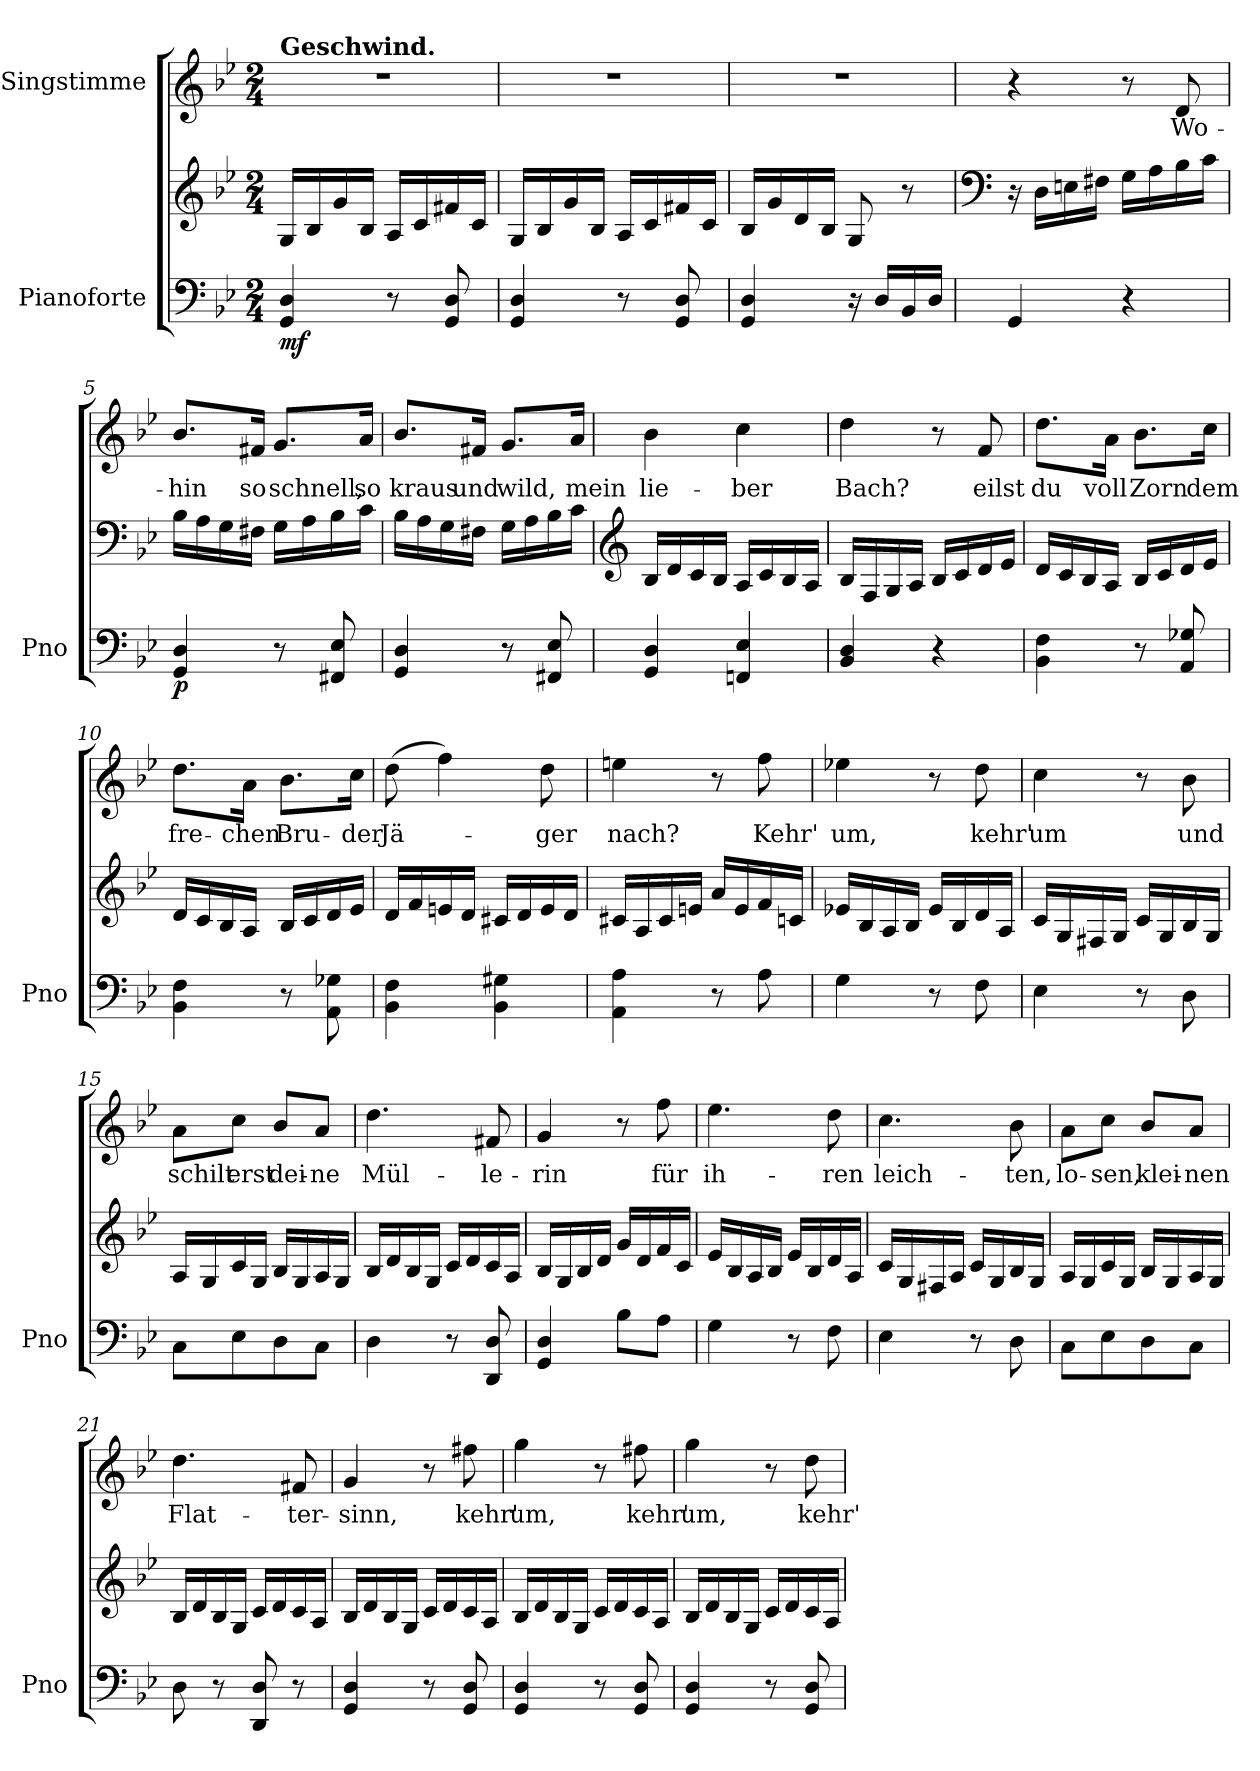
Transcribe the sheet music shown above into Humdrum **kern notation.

**kern	**kern	**dynam	**kern	**text
*part2	*part2	*part2	*part1	*part1
*staff3	*staff2	*staff2/3	*staff1	*staff1
*I"Pianoforte	*	*	*I"Singstimme	*
*I'Pno	*	*	*	*
*clefF4	*clefG2	*	*clefG2	*
*k[b-e-]	*k[b-e-]	*	*k[b-e-]	*
*M2/4	*M2/4	*	*M2/4	*
=1	=1	=1	=1	=1
!	!	!	!LO:TX:a:B:t=Geschwind.	!
!	!	!LO:DY:b=2	!	!
4GG/ 4D/	16G/LL	mf	2r	.
.	16B-/	.	.	.
.	16g/	.	.	.
.	16B-/JJ	.	.	.
8r	16A/LL	.	.	.
.	16c/	.	.	.
8GG/ 8D/	16f#X/	.	.	.
.	16c/JJ	.	.	.
=2	=2	=2	=2	=2
4GG/ 4D/	16G/LL	.	2r	.
.	16B-/	.	.	.
.	16g/	.	.	.
.	16B-/JJ	.	.	.
8r	16A/LL	.	.	.
.	16c/	.	.	.
8GG/ 8D/	16f#X/	.	.	.
.	16c/JJ	.	.	.
=3	=3	=3	=3	=3
4GG/ 4D/	16B-/LL	.	2r	.
.	16g/	.	.	.
.	16d/	.	.	.
.	16B-/JJ	.	.	.
16r	8G/	.	.	.
16D/LL	.	.	.	.
16BB-/	8r	.	.	.
16D/JJ	.	.	.	.
=4	=4	=4	=4	=4
*	*clefF4	*	*	*
4GG/	16r	.	4r	.
.	16D\LL	.	.	.
.	16En\	.	.	.
.	16F#X\JJ	.	.	.
4r	16G\LL	.	8r	.
.	16A\	.	.	.
.	16B-\	.	8d/	Wo-
.	16c\JJ	.	.	.
=5	=5	=5	=5	=5
!	!	!LO:DY:b=2	!	!
4GG/ 4D/	16B-\LL	p	8.b-/L	-hin
.	16A\	.	.	.
.	16G\	.	.	.
.	16F#X\JJ	.	16f#X/Jk	so
8r	16G\LL	.	8.g/L	schnell,
.	16A\	.	.	.
8FF#X/ 8E-/	16B-\	.	.	.
.	16c\JJ	.	16a/Jk	so
=6	=6	=6	=6	=6
4GG/ 4D/	16B-\LL	.	8.b-/L	kraus
.	16A\	.	.	.
.	16G\	.	.	.
.	16F#X\JJ	.	16f#X/Jk	und
8r	16G\LL	.	8.g/L	wild,
.	16A\	.	.	.
8FF#X/ 8E-/	16B-\	.	.	.
.	16c\JJ	.	16a/Jk	mein
=7	=7	=7	=7	=7
*	*clefG2	*	*	*
4GG/ 4D/	16B-/LL	.	4b-\	lie-
.	16d/	.	.	.
.	16c/	.	.	.
.	16B-/JJ	.	.	.
4FFn/ 4E-/	16A/LL	.	4cc\	-ber
.	16c/	.	.	.
.	16B-/	.	.	.
.	16A/JJ	.	.	.
=8	=8	=8	=8	=8
4BB-/ 4D/	16B-/LL	.	4dd\	Bach?
.	16F/	.	.	.
.	16G/	.	.	.
.	16A/JJ	.	.	.
4r	16B-/LL	.	8r	.
.	16c/	.	.	.
.	16d/	.	8f/	eilst
.	16e-/JJ	.	.	.
=9	=9	=9	=9	=9
4BB-\ 4F\	16d/LL	.	8.dd\L	du
.	16c/	.	.	.
.	16B-/	.	.	.
.	16A/JJ	.	16a\Jk	voll
8r	16B-/LL	.	8.b-\L	Zorn
.	16c/	.	.	.
8AA/ 8G-X/	16d/	.	.	.
.	16e-/JJ	.	16cc\Jk	dem
=10	=10	=10	=10	=10
4BB-\ 4F\	16d/LL	.	8.dd\L	fre-
.	16c/	.	.	.
.	16B-/	.	.	.
.	16A/JJ	.	16a\Jk	-chen
8r	16B-/LL	.	8.b-\L	Bru-
.	16c/	.	.	.
8AA\ 8G-X\	16d/	.	.	.
.	16e-/JJ	.	16cc\Jk	-der
=11	=11	=11	=11	=11
4BB-\ 4F\	16d/LL	.	(8dd\	Jä-
.	16f/	.	.	.
.	16en/	.	4ff\)	.
.	16d/JJ	.	.	.
4BB-\ 4G#X\	16c#X/LL	.	.	.
.	16d/	.	.	.
.	16e/	.	8dd\	-ger
.	16d/JJ	.	.	.
=12	=12	=12	=12	=12
4AA\ 4A\	16c#X/LL	.	4een\	nach?
.	16A/	.	.	.
.	16c#/	.	.	.
.	16en/JJ	.	.	.
8r	16a/LL	.	8r	.
.	16e/	.	.	.
8A\	16f/	.	8ff\	Kehr'
.	16cn/JJ	.	.	.
=13	=13	=13	=13	=13
4G\	16e-X/LL	.	4ee-X\	um,
.	16B-/	.	.	.
.	16A/	.	.	.
.	16B-/JJ	.	.	.
8r	16e-/LL	.	8r	.
.	16B-/	.	.	.
8F\	16d/	.	8dd\	kehr'
.	16A/JJ	.	.	.
=14	=14	=14	=14	=14
4E-\	16c/LL	.	4cc\	um
.	16G/	.	.	.
.	16F#X/	.	.	.
.	16G/JJ	.	.	.
8r	16c/LL	.	8r	.
.	16G/	.	.	.
8D\	16B-/	.	8b-\	und
.	16G/JJ	.	.	.
=15	=15	=15	=15	=15
8C\L	16A/LL	.	8a\L	schilt
.	16G/	.	.	.
8E-\	16c/	.	8cc\J	erst
.	16G/JJ	.	.	.
8D\	16B-/LL	.	8b-/L	dei-
.	16G/	.	.	.
8C\J	16A/	.	8a/J	-ne
.	16G/JJ	.	.	.
=16	=16	=16	=16	=16
4D\	16B-/LL	.	4.dd\	Mül-
.	16d/	.	.	.
.	16B-/	.	.	.
.	16G/JJ	.	.	.
8r	16c/LL	.	.	.
.	16d/	.	.	.
8DD/ 8D/	16c/	.	8f#X/	-le-
.	16A/JJ	.	.	.
=17	=17	=17	=17	=17
4GG/ 4D/	16B-/LL	.	4g/	-rin
.	16G/	.	.	.
.	16B-/	.	.	.
.	16d/JJ	.	.	.
8B-\L	16g/LL	.	8r	.
.	16d/	.	.	.
8A\J	16f/	.	8ff\	für
.	16c/JJ	.	.	.
=18	=18	=18	=18	=18
4G\	16e-/LL	.	4.ee-\	ih-
.	16B-/	.	.	.
.	16A/	.	.	.
.	16B-/JJ	.	.	.
8r	16e-/LL	.	.	.
.	16B-/	.	.	.
8F\	16d/	.	8dd\	-ren
.	16A/JJ	.	.	.
=19	=19	=19	=19	=19
4E-\	16c/LL	.	4.cc\	leich-
.	16G/	.	.	.
.	16F#X/	.	.	.
.	16A/JJ	.	.	.
8r	16c/LL	.	.	.
.	16G/	.	.	.
8D\	16B-/	.	8b-\	-ten,
.	16G/JJ	.	.	.
=20	=20	=20	=20	=20
8C\L	16A/LL	.	8a\L	lo-
.	16G/	.	.	.
8E-\	16c/	.	8cc\J	-sen,
.	16G/JJ	.	.	.
8D\	16B-/LL	.	8b-/L	klei-
.	16G/	.	.	.
8C\J	16A/	.	8a/J	-nen
.	16G/JJ	.	.	.
=21	=21	=21	=21	=21
8D\	16B-/LL	.	4.dd\	Flat-
.	16d/	.	.	.
8r	16B-/	.	.	.
.	16G/JJ	.	.	.
8DD/ 8D/	16c/LL	.	.	.
.	16d/	.	.	.
8r	16c/	.	8f#X/	-ter-
.	16A/JJ	.	.	.
=22	=22	=22	=22	=22
4GG/ 4D/	16B-/LL	.	4g/	-sinn,
.	16d/	.	.	.
.	16B-/	.	.	.
.	16G/JJ	.	.	.
8r	16c/LL	.	8r	.
.	16d/	.	.	.
8GG/ 8D/	16c/	.	8ff#X\	kehr'
.	16A/JJ	.	.	.
=23	=23	=23	=23	=23
4GG/ 4D/	16B-/LL	.	4gg\	um,
.	16d/	.	.	.
.	16B-/	.	.	.
.	16G/JJ	.	.	.
8r	16c/LL	.	8r	.
.	16d/	.	.	.
8GG/ 8D/	16c/	.	8ff#X\	kehr'
.	16A/JJ	.	.	.
=24	=24	=24	=24	=24
4GG/ 4D/	16B-/LL	.	4gg\	um,
.	16d/	.	.	.
.	16B-/	.	.	.
.	16G/JJ	.	.	.
8r	16c/LL	.	8r	.
.	16d/	.	.	.
8GG/ 8D/	16c/	.	8dd\	kehr'
.	16A/JJ	.	.	.
=	=	=	=	=
*-	*-	*-	*-	*-
